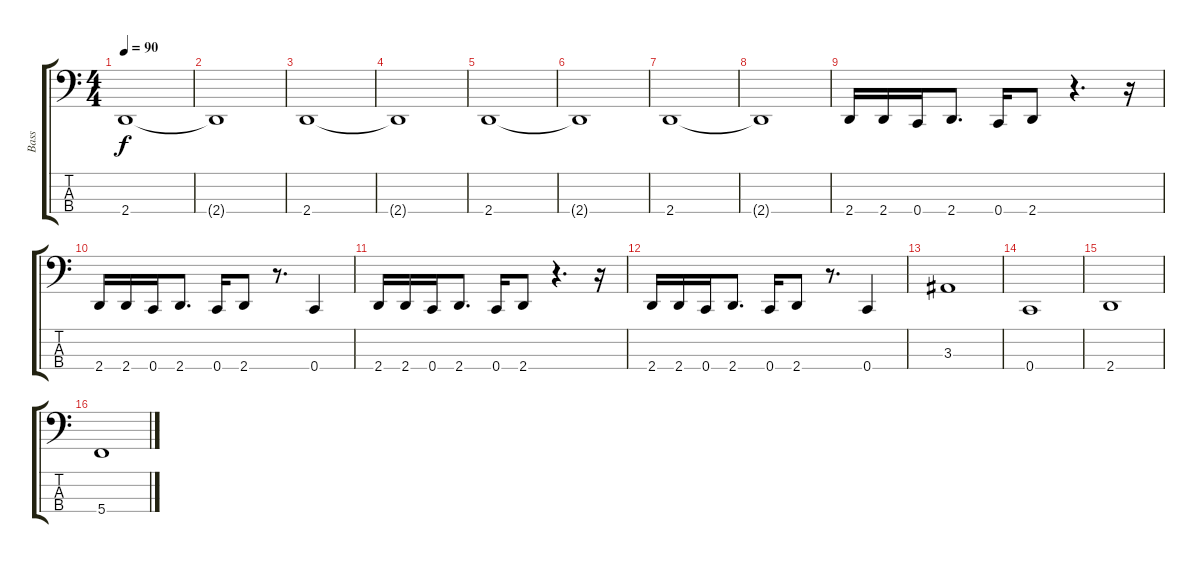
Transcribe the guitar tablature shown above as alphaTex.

\track ("Bass" "Bass") {instrument electricbasspick}
\staff {score tabs}
\tuning (F2 C2 G1 C1) {hide}
\ts (4 4)
\tempo 90
\clef f4
\ks c
2.4.1{dy f} |
2.4{t}.1 |
2.4.1 |
2.4{t}.1 |
2.4.1 |
2.4{t}.1 |
2.4.1 |
2.4{t}.1 |
2.4.16 2.4.16 0.4.16 2.4.8{d} 0.4.16 2.4.8 r.4{d} r.16 |
2.4.16 2.4.16 0.4.16 2.4.8{d} 0.4.16 2.4.8 r.8{d} 0.4.4 |
2.4.16 2.4.16 0.4.16 2.4.8{d} 0.4.16 2.4.8 r.4{d} r.16 |
2.4.16 2.4.16 0.4.16 2.4.8{d} 0.4.16 2.4.8 r.8{d} 0.4.4 |
3.3.1 |
0.4.1 |
2.4.1 |
5.4.1
